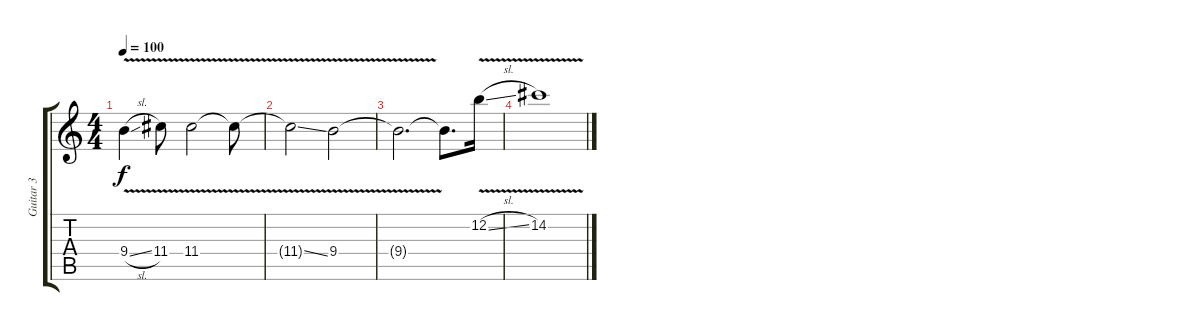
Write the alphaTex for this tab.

\track ("Guitar 3" "Guitar 3") {instrument overdrivenguitar}
\staff {score tabs}
\tuning (E4 B3 G3 D3 A2 E2) {hide}
\ts (4 4)
\tempo 100
\clef g2
\ks c
9.4{v sl}.4{dy f} 11.4{v}.8 11.4{v}.2 11.4{t}.8 |
11.4{v ss t}.2 9.4{v}.2 |
9.4{t}.2{d} 9.4{t}.8{d} 12.2{v sl}.16 |
14.2{v}.1
